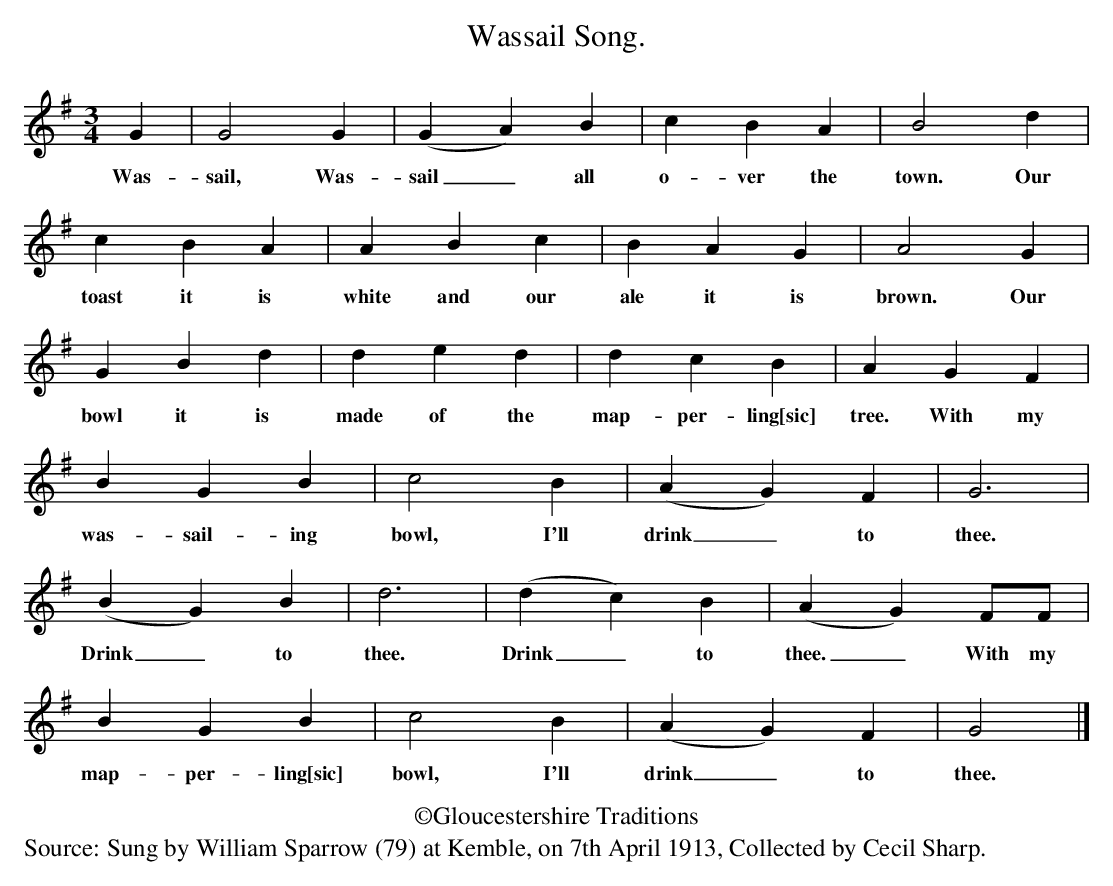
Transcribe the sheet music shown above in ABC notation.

X:1
T:Wassail Song.
M:3/4
L:1/4
K:G Major
G|G2G|(GA)B|cBA|B2d|
w:Was-sail, Was-sail_all o-ver the town. Our
cBA|ABc|BAG|A2G|
w:toast it is white and our ale it is brown. Our
GBd|ded|dcB|AGF|
w:bowl it is made of the map-per-ling[sic] tree. With my
BGB|c2B|(AG)F|G3|
w:was-sail-ing bowl, I'll drink_to thee.
(BG)B|d3|(dc)B|(AG)F/F/|
w:Drink_to thee. Drink_to thee._ With my
BGB|c2B|(AG)F|G2|]
w:map-per-ling[sic] bowl, I'll drink_to thee.
